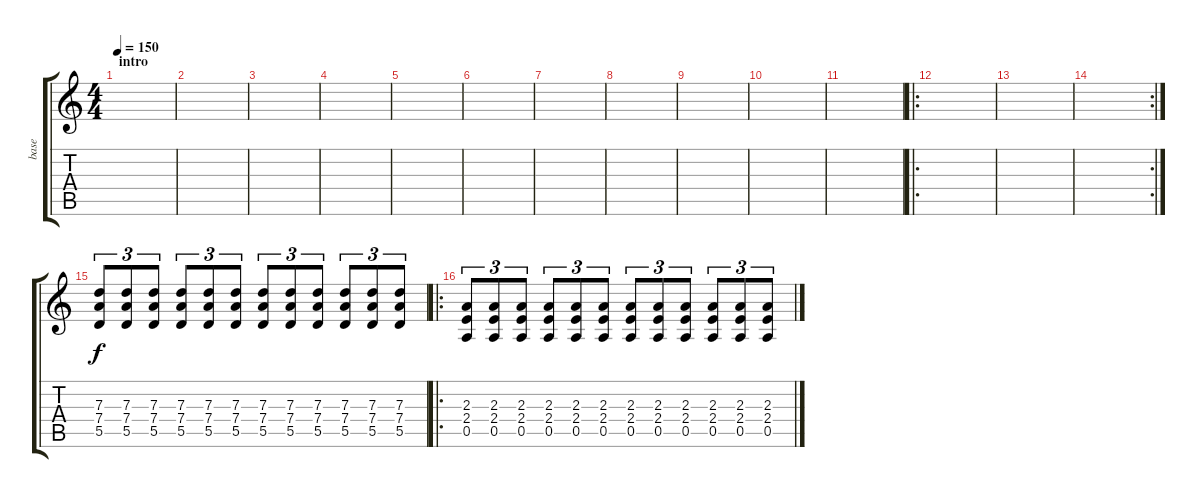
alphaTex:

\track ("base" "base") {instrument distortionguitar}
\staff {score tabs}
\tuning (E4 B3 G3 D3 A2 E2) {hide}
\ts (4 4)
\section ("" "intro")
\tempo 150
\clef g2
\ks c
|
|
|
|
|
|
|
|
|
|
|
\ro
|
|
\rc 2
|
(7.3 7.4 5.5).8{tu (3 2)} (7.3 7.4 5.5).8{tu (3 2)} (7.3 7.4 5.5).8{tu (3 2)} (7.3 7.4 5.5).8{tu (3 2)} (7.3 7.4 5.5).8{tu (3 2)} (7.3 7.4 5.5).8{tu (3 2)} (7.3 7.4 5.5).8{tu (3 2)} (7.3 7.4 5.5).8{tu (3 2)} (7.3 7.4 5.5).8{tu (3 2)} (7.3 7.4 5.5).8{tu (3 2)} (7.3 7.4 5.5).8{tu (3 2)} (7.3 7.4 5.5).8{tu (3 2)} |
\ro
(2.3 2.4 0.5).8{tu (3 2)} (2.3 2.4 0.5).8{tu (3 2)} (2.3 2.4 0.5).8{tu (3 2)} (2.3 2.4 0.5).8{tu (3 2)} (2.3 2.4 0.5).8{tu (3 2)} (2.3 2.4 0.5).8{tu (3 2)} (2.3 2.4 0.5).8{tu (3 2)} (2.3 2.4 0.5).8{tu (3 2)} (2.3 2.4 0.5).8{tu (3 2)} (2.3 2.4 0.5).8{tu (3 2)} (2.3 2.4 0.5).8{tu (3 2)} (2.3 2.4 0.5).8{tu (3 2)}
